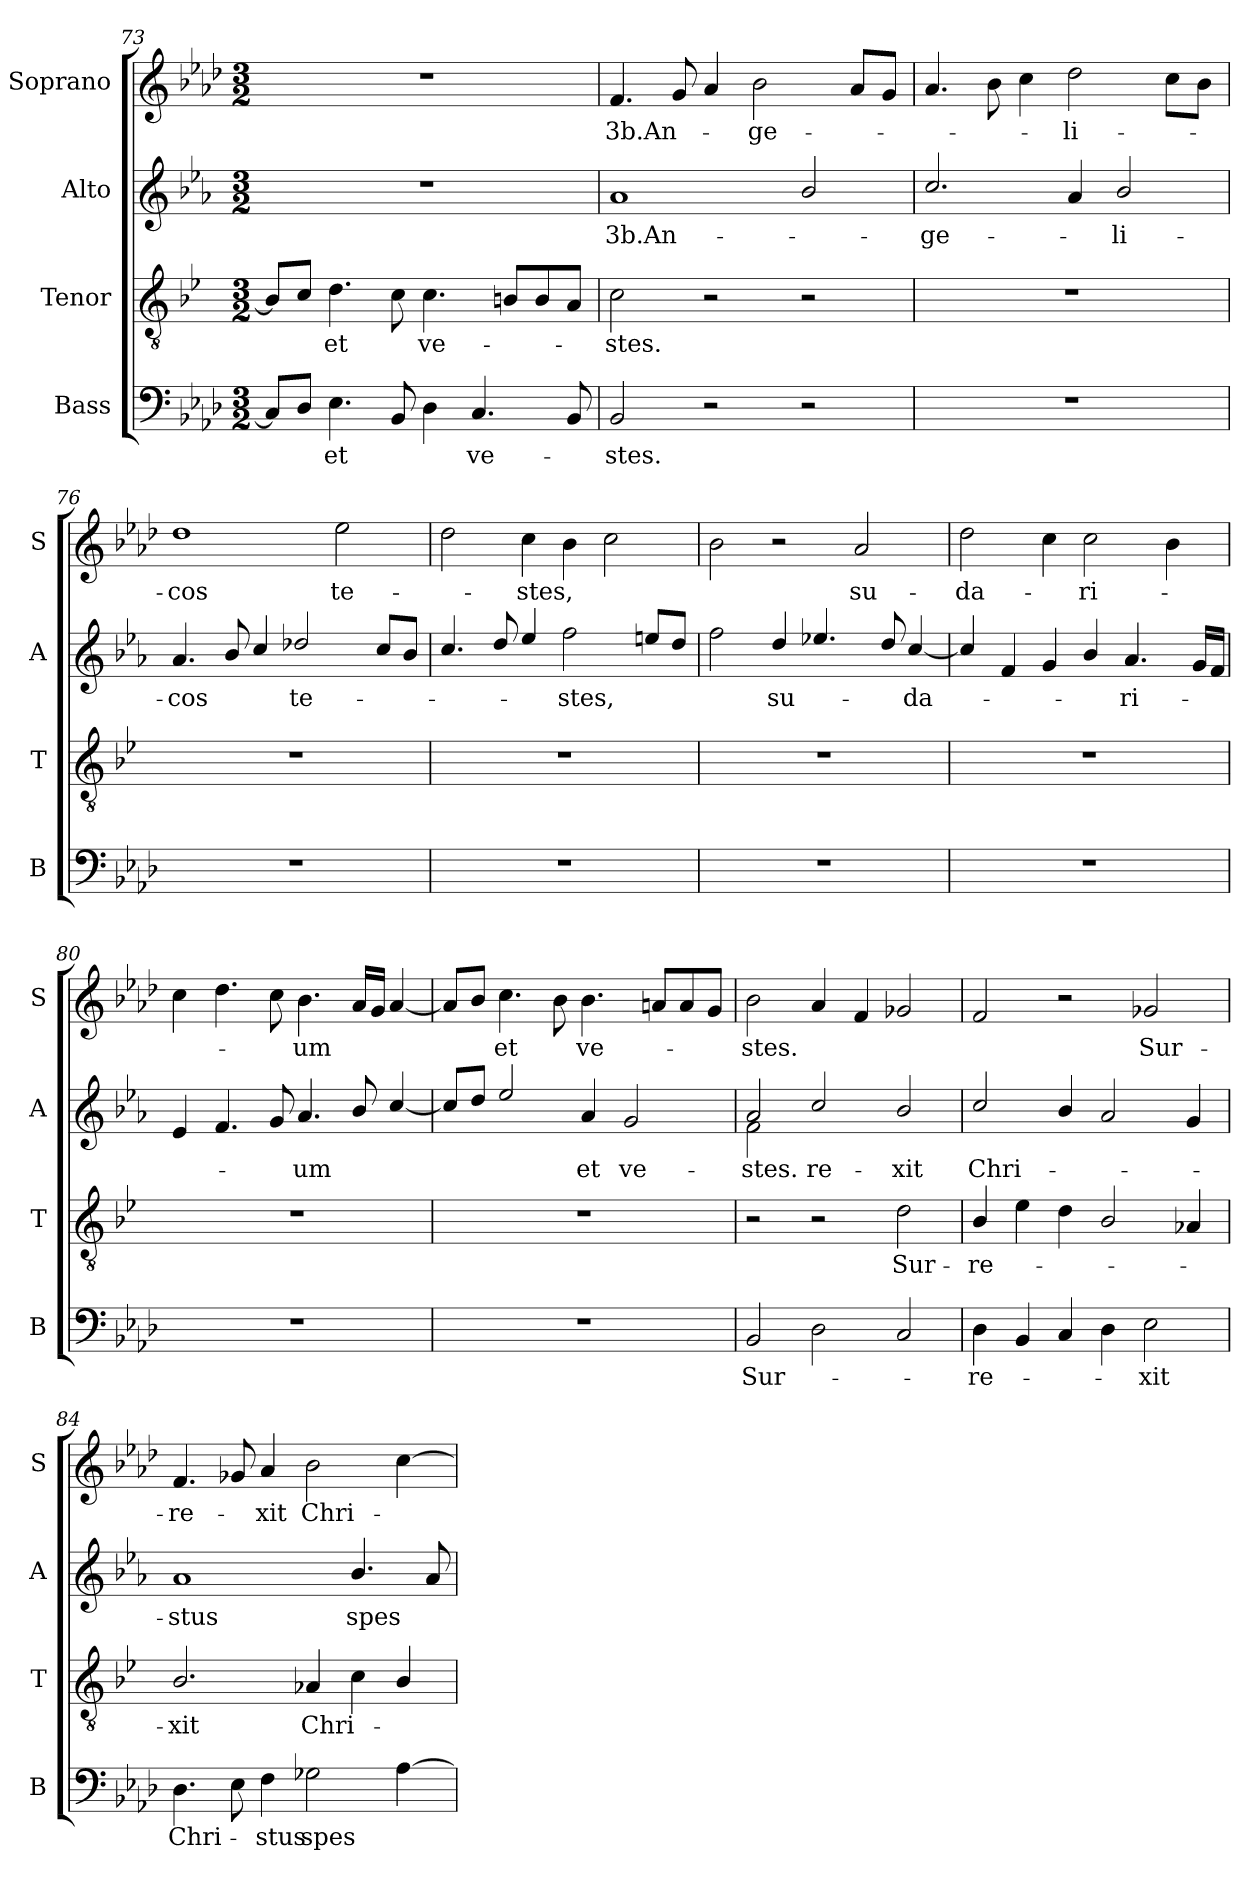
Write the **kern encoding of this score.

**kern	**text	**kern	**text	**kern	**text	**kern	**text
*part4	*part4	*part3	*part3	*part2	*part2	*part1	*part1
*staff4	*staff4	*staff3	*staff3	*staff2	*staff2	*staff1	*staff1
*I"Bass	*	*I"Tenor	*	*I"Alto	*	*I"Soprano	*
*I'B	*	*I'T	*	*I'A	*	*I'S	*
*clefF4	*	*clefGv2	*	*clefG2	*	*clefG2	*
*	*	*ITrd1c2	*	*ITrd4c7	*	*	*
*k[b-e-a-d-]	*	*k[b-e-a-d-]	*	*k[b-e-a-d-]	*	*k[b-e-a-d-]	*
*A-:	*	*A-:	*	*A-:	*	*A-:	*
*M3/2	*	*M3/2	*	*M3/2	*	*M3/2	*
=73	=73	=73	=73	=73	=73	=73	=73
8C/L]	.	8A-/L]	.	1.r	.	1.r	.
8D-/J	.	8B-/J	.	.	.	.	.
4.E-\	et	4.c\	et	.	.	.	.
8BB-/	.	8B-\	.	.	.	.	.
4D-\	.	4.B-\	ve-	.	.	.	.
4.C/	ve-	.	.	.	.	.	.
.	.	8An/L	.	.	.	.	.
.	.	8A/	.	.	.	.	.
8BB-/	.	8G/J	.	.	.	.	.
!!LO:LB:g=z
=74	=74	=74	=74	=74	=74	=74	=74
2BB-/	-stes.	2B-\	-stes.	1d-	3b.An-	4.f/	3b.An-
.	.	.	.	.	.	8g/	.
2r	.	2r	.	.	.	4a-/	.
.	.	.	.	.	.	2b-\	-ge-
2r	.	2r	.	2e-/	.	.	.
.	.	.	.	.	.	8a-/L	.
.	.	.	.	.	.	8g/J	.
=75	=75	=75	=75	=75	=75	=75	=75
1.r	.	1.r	.	2.f/	-ge-	4.a-/	.
.	.	.	.	.	.	8b-\	.
.	.	.	.	.	.	4cc\	.
.	.	.	.	4d-/	.	2dd-\	-li-
.	.	.	.	2e-/	-li-	.	.
.	.	.	.	.	.	8cc\L	.
.	.	.	.	.	.	8b-\J	.
=76	=76	=76	=76	=76	=76	=76	=76
1.r	.	1.r	.	4.d-/	-cos	1dd-	-cos
.	.	.	.	8e-/	.	.	.
.	.	.	.	4f/	.	.	.
.	.	.	.	2g-X/	te-	.	.
.	.	.	.	.	.	2ee-\	te-
.	.	.	.	8f/L	.	.	.
.	.	.	.	8e-/J	.	.	.
=77	=77	=77	=77	=77	=77	=77	=77
1.r	.	1.r	.	4.f/	.	2dd-\	.
.	.	.	.	8g/	.	.	.
.	.	.	.	4a-/	.	4cc\	-stes,
.	.	.	.	2b-\	-stes,	4b-\	.
.	.	.	.	.	.	2cc\	.
.	.	.	.	8an/L	.	.	.
.	.	.	.	8g/J	.	.	.
=78	=78	=78	=78	=78	=78	=78	=78
1.r	.	1.r	.	2b-\	.	2b-\	.
.	.	.	.	4g/	su-	2r	.
.	.	.	.	4.a-X/	.	.	.
.	.	.	.	.	.	2a-/	su-
.	.	.	.	8g/	.	.	.
.	.	.	.	[4f/	-da-	.	.
!!LO:LB:g=z
=79	=79	=79	=79	=79	=79	=79	=79
1.r	.	1.r	.	4f/]	.	2dd-\	-da-
.	.	.	.	4B-/	.	.	.
.	.	.	.	4c/	.	4cc\	.
.	.	.	.	4e-/	.	2cc\	-ri-
.	.	.	.	4.d-/	-ri-	.	.
.	.	.	.	.	.	4b-\	.
.	.	.	.	16c/LL	.	.	.
.	.	.	.	16B-/JJ	.	.	.
=80	=80	=80	=80	=80	=80	=80	=80
1.r	.	1.r	.	4A-/	.	4cc\	.
.	.	.	.	4.B-/	.	4.dd-\	.
.	.	.	.	8c/	.	8cc\	.
.	.	.	.	4.d-/	-um	4.b-\	-um
.	.	.	.	8e-/	.	16a-/LL	.
.	.	.	.	.	.	16g/JJ	.
.	.	.	.	[4f/	.	[<4a-/	.
=81	=81	=81	=81	=81	=81	=81	=81
1.r	.	1.r	.	8f/L]	.	8a-/L]	.
.	.	.	.	8g/J	.	8b-/J	.
.	.	.	.	2a-/	.	4.cc\	et
.	.	.	.	.	.	8b-\	.
.	.	.	.	4d-/	et	4.b-\	ve-
.	.	.	.	2c/	ve-	.	.
.	.	.	.	.	.	8an/L	.
.	.	.	.	.	.	8a/	.
.	.	.	.	.	.	8g/J	.
=82	=82	=82	=82	=82	=82	=82	=82
*	*	*	*	*^	*	*	*
2BB-/	Sur-	2r	.	2d-/	2B-\	stes.	2b-\	-stes.
2D-\	.	2r	.	2f/	2ryy	-re-	4a-/	.
.	.	.	.	.	.	.	4f/	.
2C/	.	2c\	Sur-	2e-/	2ryy	-xit	2g-X/	.
*	*	*	*	*v	*v	*	*	*
=83	=83	=83	=83	=83	=83	=83	=83
4D-\	-re-	4A-/	-re-	2f/	Chri-	2f/	.
4BB-/	.	4d-\	.	.	.	.	.
4C/	.	4c\	.	4e-/	.	2r	.
4D-\	.	2A-/	.	2d-/	.	.	.
2E-\	-xit	.	.	.	.	2g-X/	Sur-
.	.	4G-X/	.	4c/	.	.	.
!!LO:PB:g=z
=84	=84	=84	=84	=84	=84	=84	=84
4.D-\	Chri-	2.A-/	-xit	1d-	-stus	4.f/	-re-
8E-\	.	.	.	.	.	8g-X/	.
4F\	-stus	.	.	.	.	4a-/	-xit
2G-X\	spes	4G-X/	Chri-	.	.	2b-\	Chri-
.	.	4B-\	.	4.e-/	spes	.	.
[>4A-\	.	4A-/	.	.	.	[>4cc\	.
.	.	.	.	8d-/	.	.	.
=	=	=	=	=	=	=	=
*-	*-	*-	*-	*-	*-	*-	*-
